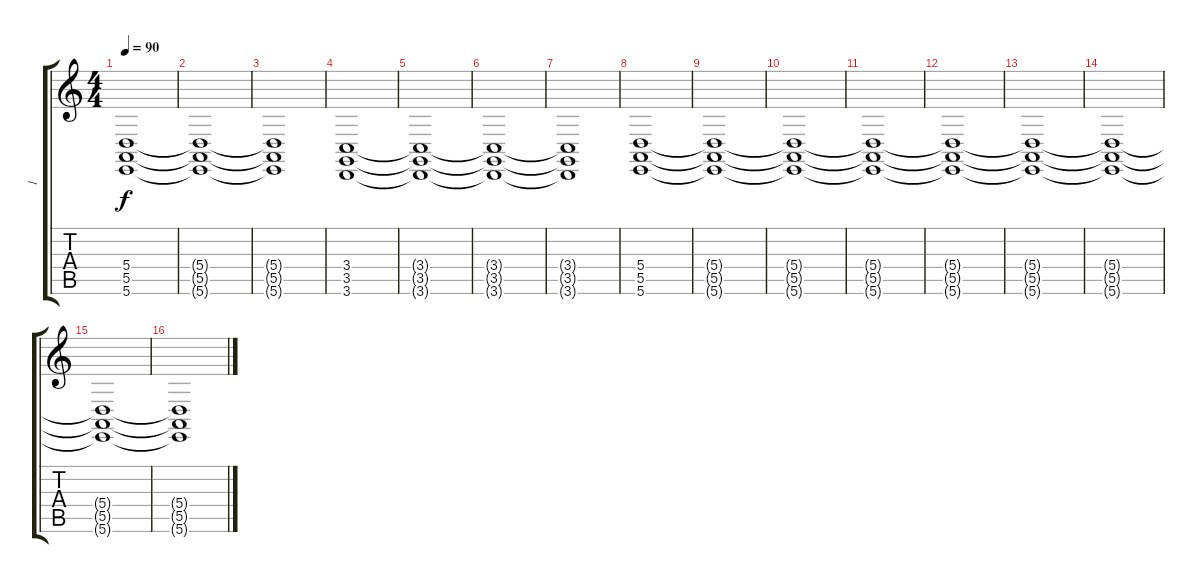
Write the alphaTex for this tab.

\track ("1" "1") {instrument pad2warm}
\staff {score tabs}
\tuning (B3 Gb3 D3 A2 E2 B1) {hide}
\ts (4 4)
\tempo 90
\clef g2
\ks c
(5.4{t} 5.5{t} 5.6{t}).1{dy f} |
(5.4{t} 5.5{t} 5.6{t}).1 |
(5.4{t} 5.5{t} 5.6{t}).1 |
(3.4 3.5 3.6).1 |
(3.4{t} 3.5{t} 3.6{t}).1 |
(3.4{t} 3.5{t} 3.6{t}).1 |
(3.4{t} 3.5{t} 3.6{t}).1 |
(5.4 5.5 5.6).1 |
(5.4{t} 5.5{t} 5.6{t}).1 |
(5.4{t} 5.5{t} 5.6{t}).1 |
(5.4{t} 5.5{t} 5.6{t}).1 |
(5.4{t} 5.5{t} 5.6{t}).1 |
(5.4{t} 5.5{t} 5.6{t}).1 |
(5.4{t} 5.5{t} 5.6{t}).1 |
(5.4{t} 5.5{t} 5.6{t}).1 |
(5.4{t} 5.5{t} 5.6{t}).1
